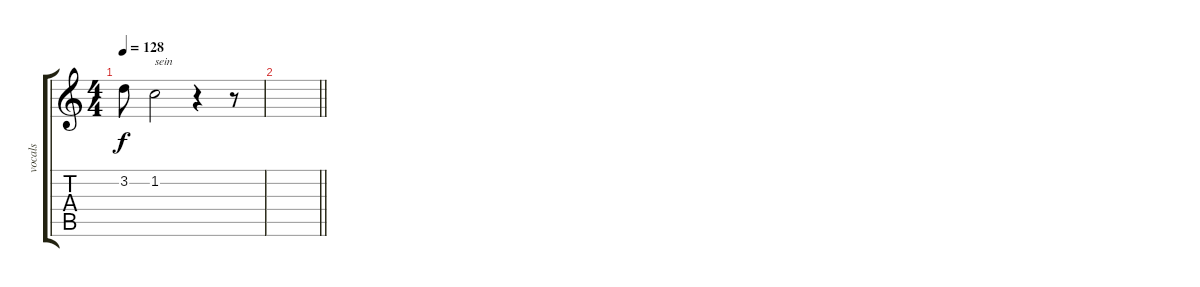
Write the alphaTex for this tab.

\track ("vocals" "vocals") {instrument electricguitarjazz}
\staff {score tabs}
\tuning (E4 B3 G3 D3 A2 E2) {hide}
\ts (4 4)
\tempo 128
\clef g2
\ks c
3.2{t}.8{dy f} 1.2.2{txt "sein"} r.4 r.8 |
\barLineRight lightlight
